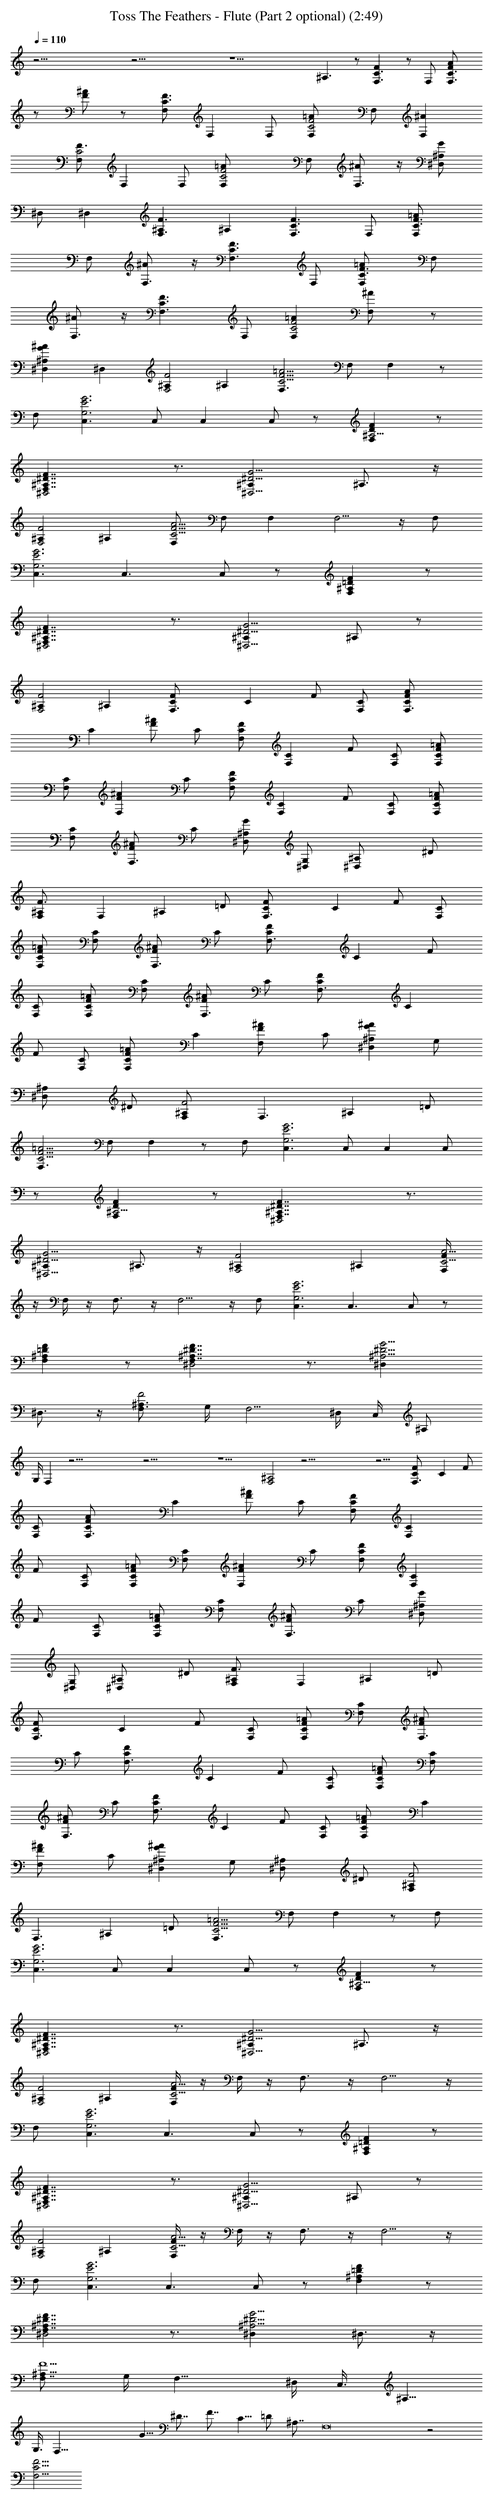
X:1
T:Toss The Feathers - Flute (Part 2 optional) (2:49)
L:1/4
Q:110
K:C
z49/4 z49/4 z19/2 ^A,3/2 z/2 [F,3/2FC3/2] z/2 F,/2 [F,3/2A/2F/2C3/2]
z/2 [F/2^A/2] z/2 [F,/2C3/2F3/2] F, F,/2 [=AF2C2F,/2] F,/2 [F,^A]
[F,/2C2F3/2] F, F,/2 [C2=AF2F,/2] F,/2 [F,3/4^A] z/4 [^D,/2G^A,]
^D,/2 ^D, [^A,F,3/2F3/2] ^A, [F,3/2C3/2F3/2] F,/2 [=AF3/2C3/2F,/2]
F,/2 [F,3/4^A] z/4 [F,3/2C3/2F3/2] F,/2 [=AC3/2F3/2F,/2] F,/2
[F,3/4^A] z/4 [F,3/2F3/2C3/2] F,/2 [=AF2C2F,] [F,^A/2] z/2
[^D,^AG^A,] ^D, [^A,F,2F2] ^A, [F,3/2F11/4=A11/4C11/4] F,/2 F, z/2
F,/2 [C,3/2G3E3G,3] C,/2 C, C,/2 z/2 [^A,5/4F,DF] z/2
[^D,2F7/4^A,7/4^D7/4F,7/4] z3/4 [^D,5/4^A,G5/4^D5/4] ^A,3/4 z/4
[^A,F,2F2] ^A, [F,/2A11/4C11/4F11/4] F,/2 F, F,5/4 z/4 F,/2
[C,3/2G,3G3E3] C,3/2 C,/2 z/2 [^A,F=DF,] z/2
[^D,2F,7/4^A,7/4^D7/4F7/4] z3/4 [^D,5/4G5/4^A,^D5/4] ^A,/2 z/2
[^A,F,2F2] ^A, [F,3/2FC/2] [Cz/2] F/2 [F,/2C/2] [F,3/2F/2A/2C/2]
[Cz/2] [F/2^A/2] C/2 [F,/2C/2F] [F,Cz/2] F/2 [F,/2C/2] [F,/2C/2=AF]
[F,/2C] [F,F^Az/2] C/2 [F,/2FC/2] [F,Cz/2] F/2 [F,/2C/2] [F,/2FC/2=A]
[F,/2C] [F,3/4F^Az/2] C/2 [^D,/2^A,G] [^D,/2G,/2] [^D,^A,/2] ^D/2
[^A,F,/2F3/2] [F,z/2] [^A,z/2] =D/2 [F,3/2C/2F] [Cz/2] F/2 [F,/2C/2]
[F,/2FC/2=A] [F,/2C] [F,3/4F/2^A] C/2 [F,3/2FC/2] [Cz/2] F/2
[F,/2C/2] [F,/2C/2F=A] [F,/2C] [F,3/4F/2^A] C/2 [F,3/2FC/2] [Cz/2]
F/2 [F,/2C/2] [F,C/2F=A] [Cz/2] [F,F^A/2] C/2 [^D,^A^A,Gz/2] G,/2
[^D,^A,/2] ^D/2 [^A,F,/2F2] [F,3/2z/2] [^A,z/2] =D/2
[F,3/2F11/4C11/4=A11/4] F,/2 F, z/2 F,/2 [C,3/2G3G,3E3] C,/2 C, C,/2
z/2 [^A,5/4FDF,] z/2 [^D,2^D7/4F,7/4^A,7/4F7/4] z3/4
[^D,5/4G5/4^A,^D5/4] ^A,3/4 z/4 [F2F,2^A,] ^A, [F,/4C11/4A11/4F/4]
z/4 F,/4 z/4 F,3/4 z/4 F,5/4 z/4 F,/2 [C,3/2E3G3G,3] C,3/2 C,/2 z/2
[^A,=DF,F] z/2 [^D,2^A,7/4F7/4F,7/4^D7/4] z3/4 [^A,5/4^D5/4^D,G5/4]
^D,3/4 z/4 [F,3/4^A,3/2F2z/2] G,/4 [F,5/4z/4] ^D,/4 C,/4 [^A,/2z/4]
G,/4 F, z49/4 z49/4 z9/2 [^A,2F,2] z49/4 z15/4 [F,3/2C/2F] [Cz/2] F/2
[F,/2C/2] [F,3/2F/2A/2C/2] [Cz/2] [F/2^A/2] C/2 [F,/2C/2F] [F,Cz/2]
F/2 [F,/2C/2] [F,/2C/2=AF] [F,/2C] [F,F^Az/2] C/2 [F,/2C/2F] [F,Cz/2]
F/2 [F,/2C/2] [F,/2=AC/2F] [F,/2C] [F,3/4F^Az/2] C/2 [^D,/2^A,G]
[^D,/2G,/2] [^D,^A,/2] ^D/2 [^A,F,/2F3/2] [F,z/2] [^A,z/2] =D/2
[F,3/2FC/2] [Cz/2] F/2 [F,/2C/2] [F,/2FC/2=A] [F,/2C] [F,3/4F/2^A]
C/2 [F,3/2FC/2] [Cz/2] F/2 [F,/2C/2] [F,/2F=AC/2] [F,/2C]
[F,3/4F/2^A] C/2 [F,3/2C/2F] [Cz/2] F/2 [F,/2C/2] [F,FC/2=A] [Cz/2]
[F,F^A/2] C/2 [^D,^AG^A,z/2] G,/2 [^D,^A,/2] ^D/2 [^A,F2F,/2]
[F,3/2z/2] [^A,z/2] =D/2 [F,3/2C11/4F11/4=A11/4] F,/2 F, z/2 F,/2
[C,3/2G,3G3E3] C,/2 C, C,/2 z/2 [^A,5/4DFF,] z/2
[^D,2^D7/4F7/4F,7/4^A,7/4] z3/4 [^D,5/4G5/4^A,^D5/4] ^A,3/4 z/4
[^A,F2F,2] ^A, [F,/4A11/4C11/4F/4] z/4 F,/4 z/4 F,3/4 z/4 F,5/4 z/4
F,/2 [C,3/2E3G,3G3] C,3/2 C,/2 z/2 [^A,F,F=D] z/2
[^D,2F7/4^A,7/4F,7/4^D7/4] z3/4 [^D,5/4^A,^D5/4G5/4] ^A,/2 z/2
[^A,F2F,2] ^A, [F,/4A11/4F/4C11/4] z/4 F,/4 z/4 F,3/4 z/4 F,5/4 z/4
F,/2 [C,3/2G,3G3E3] C,3/2 C,/2 z/2 [^A,=DF,F] z/2
[^D,2^D7/4F,7/4^A,7/4F7/4] z3/4 [^A,5/4G5/4^D,^D5/4] ^D,3/4 z/4
[F,7/8F5/2^A,15/8z5/8] G,/4 [F,13/8z3/8] ^D,/4 C,3/8 [^A,5/8z/4]
G,3/8 [F,51/8z9/4] G5/8 [^D7/8z5/8] F7/8 C5/8 =D/2 ^A,7/8 F,8 z2
[C5/4F5/4F,5/4]
